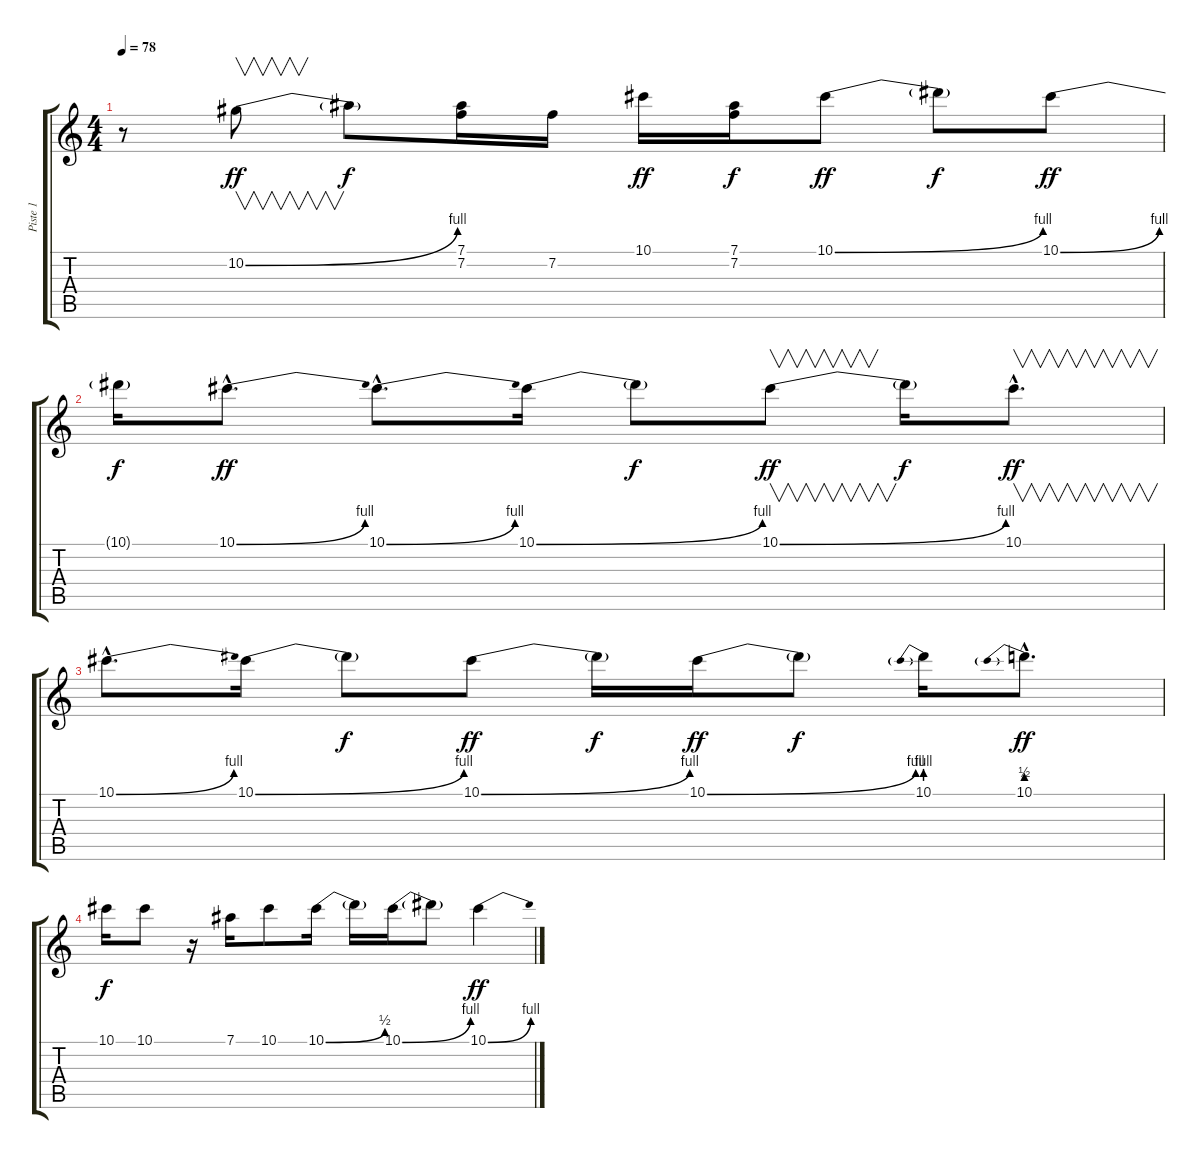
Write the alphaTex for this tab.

\track ("Piste 1" "Piste 1") {instrument overdrivenguitar}
\staff {score tabs}
\tuning (Eb4 Bb3 Gb3 Db3 Ab2 Eb2) {hide}
\ts (4 4)
\tempo 78
\clef g2
\ks c
r.8{dy f} 10.2{be (bend 0 0 60 4)}.8{v dy ff} 10.2{t}.8{dy f} (7.1 7.2).16 7.2.16 10.1.16{dy ff} (7.1 7.2).16{dy f} 10.1{be (bend 0 0 60 4)}.8{dy ff} 10.1{t}.8{dy f} 10.1{be (bend 0 0 60 4)}.8{dy ff} |
10.1{t}.16{dy f} 10.1{be (bend 0 0 60 4) hac}.8{d dy ff} 10.1{be (bend 0 0 60 4) hac}.8{d} 10.1{be (bend 0 0 60 4)}.16 10.1{t}.8{dy f} 10.1{be (bend 0 0 60 4)}.8{v dy ff} 10.1{t}.16{dy f} 10.1{hac}.8{v d dy ff} |
10.1{be (bend 0 0 60 4) hac}.8{d} 10.1{be (bend 0 0 60 4)}.16 10.1{t}.8{dy f} 10.1{be (bend 0 0 60 4)}.8{dy ff} 10.1{t}.16{dy f} 10.1{be (bend 0 0 60 4)}.16{dy ff} 10.1{t}.8{dy f} 10.1{be (prebend 0 4 60 4)}.16 10.1{be (prebend 0 2 60 2) hac}.8{d dy ff} |
10.1.16{dy f} 10.1.8 r.16 7.1.16 10.1.8 10.1{be (bend 0 0 60 2)}.16 10.1{t}.16 10.1{be (bend 0 0 60 4)}.16 10.1{t}.8 10.1{be (bend 0 0 60 4)}.4{dy ff}
